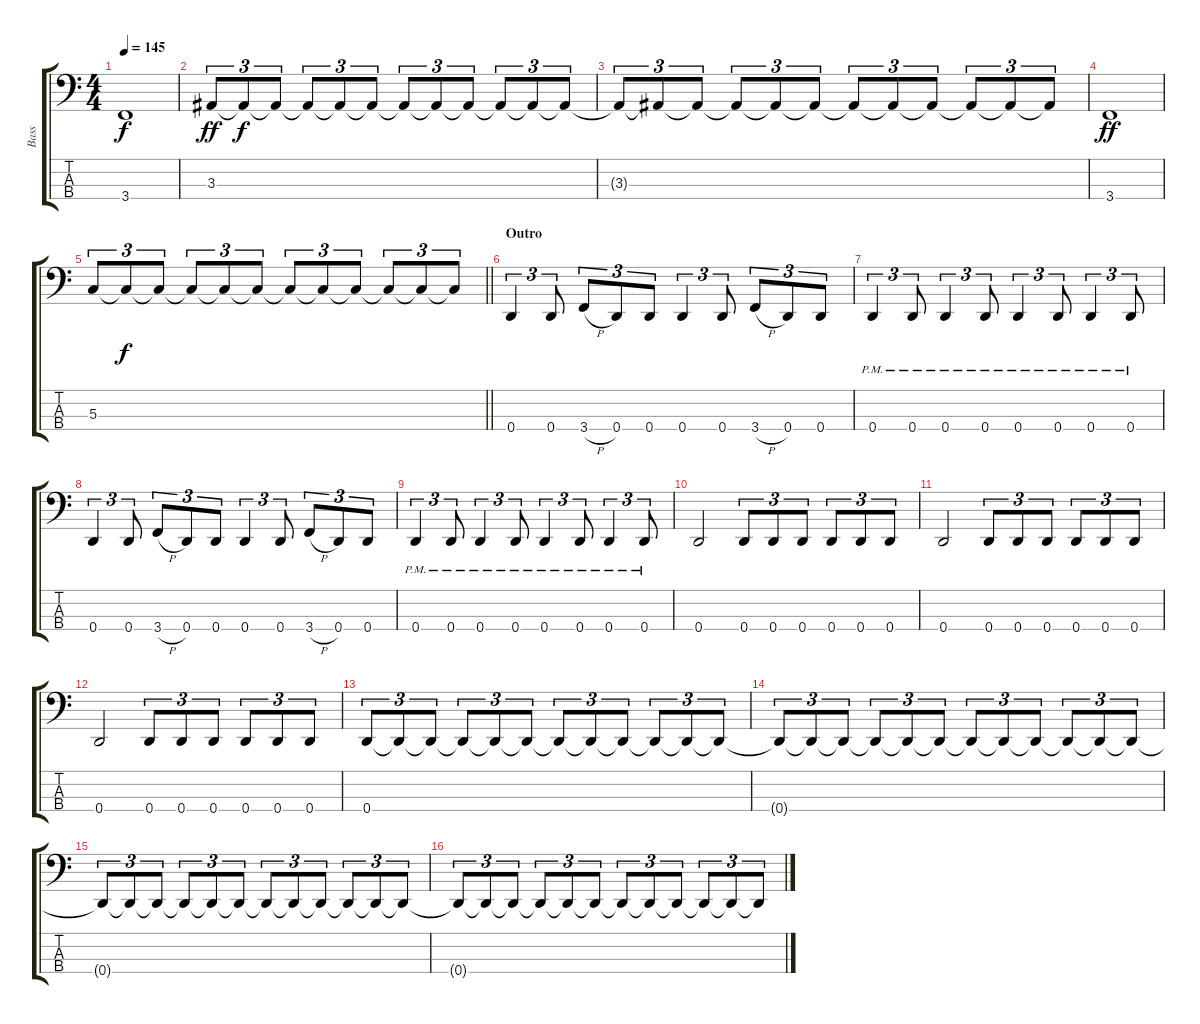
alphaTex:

\track ("Bass" "Bass") {instrument electricbassfinger}
\staff {score tabs}
\tuning (F2 C2 G1 D1) {hide}
\ts (4 4)
\tempo 145
\clef f4
\ks c
3.4{t}.1{dy f} |
3.3.8{tu (3 2) dy ff} 3.3{t}.8{tu (3 2) dy f} 3.3{t}.8{tu (3 2)} 3.3{t}.8{tu (3 2)} 3.3{t}.8{tu (3 2)} 3.3{t}.8{tu (3 2)} 3.3{t}.8{tu (3 2)} 3.3{t}.8{tu (3 2)} 3.3{t}.8{tu (3 2)} 3.3{t}.8{tu (3 2)} 3.3{t}.8{tu (3 2)} 3.3{t}.8{tu (3 2)} |
3.3{t}.8{tu (3 2)} 3.3{t}.8{tu (3 2)} 3.3{t}.8{tu (3 2)} 3.3{t}.8{tu (3 2)} 3.3{t}.8{tu (3 2)} 3.3{t}.8{tu (3 2)} 3.3{t}.8{tu (3 2)} 3.3{t}.8{tu (3 2)} 3.3{t}.8{tu (3 2)} 3.3{t}.8{tu (3 2)} 3.3{t}.8{tu (3 2)} 3.3{t}.8{tu (3 2)} |
3.4.1{dy ff} |
\barLineRight lightlight
5.3.8{tu (3 2)} 5.3{t}.8{tu (3 2) dy f} 5.3{t}.8{tu (3 2)} 5.3{t}.8{tu (3 2)} 5.3{t}.8{tu (3 2)} 5.3{t}.8{tu (3 2)} 5.3{t}.8{tu (3 2)} 5.3{t}.8{tu (3 2)} 5.3{t}.8{tu (3 2)} 5.3{t}.8{tu (3 2)} 5.3{t}.8{tu (3 2)} 5.3{t}.8{tu (3 2)} |
\section ("" "Outro")
0.4.4{tu (3 2)} 0.4.8{tu (3 2)} 3.4{h}.8{tu (3 2)} 0.4.8{tu (3 2)} 0.4.8{tu (3 2)} 0.4.4{tu (3 2)} 0.4.8{tu (3 2)} 3.4{h}.8{tu (3 2)} 0.4.8{tu (3 2)} 0.4.8{tu (3 2)} |
0.4{pm}.4{tu (3 2)} 0.4{pm}.8{tu (3 2)} 0.4{pm}.4{tu (3 2)} 0.4{pm}.8{tu (3 2)} 0.4{pm}.4{tu (3 2)} 0.4{pm}.8{tu (3 2)} 0.4{pm}.4{tu (3 2)} 0.4{pm}.8{tu (3 2)} |
0.4.4{tu (3 2)} 0.4.8{tu (3 2)} 3.4{h}.8{tu (3 2)} 0.4.8{tu (3 2)} 0.4.8{tu (3 2)} 0.4.4{tu (3 2)} 0.4.8{tu (3 2)} 3.4{h}.8{tu (3 2)} 0.4.8{tu (3 2)} 0.4.8{tu (3 2)} |
0.4{pm}.4{tu (3 2)} 0.4{pm}.8{tu (3 2)} 0.4{pm}.4{tu (3 2)} 0.4{pm}.8{tu (3 2)} 0.4{pm}.4{tu (3 2)} 0.4{pm}.8{tu (3 2)} 0.4{pm}.4{tu (3 2)} 0.4{pm}.8{tu (3 2)} |
0.4.2 0.4.8{tu (3 2)} 0.4.8{tu (3 2)} 0.4.8{tu (3 2)} 0.4.8{tu (3 2)} 0.4.8{tu (3 2)} 0.4.8{tu (3 2)} |
0.4.2 0.4.8{tu (3 2)} 0.4.8{tu (3 2)} 0.4.8{tu (3 2)} 0.4.8{tu (3 2)} 0.4.8{tu (3 2)} 0.4.8{tu (3 2)} |
0.4.2 0.4.8{tu (3 2)} 0.4.8{tu (3 2)} 0.4.8{tu (3 2)} 0.4.8{tu (3 2)} 0.4.8{tu (3 2)} 0.4.8{tu (3 2)} |
0.4.8{tu (3 2)} 0.4{t}.8{tu (3 2)} 0.4{t}.8{tu (3 2)} 0.4{t}.8{tu (3 2)} 0.4{t}.8{tu (3 2)} 0.4{t}.8{tu (3 2)} 0.4{t}.8{tu (3 2)} 0.4{t}.8{tu (3 2)} 0.4{t}.8{tu (3 2)} 0.4{t}.8{tu (3 2)} 0.4{t}.8{tu (3 2)} 0.4{t}.8{tu (3 2)} |
0.4{t}.8{tu (3 2)} 0.4{t}.8{tu (3 2)} 0.4{t}.8{tu (3 2)} 0.4{t}.8{tu (3 2)} 0.4{t}.8{tu (3 2)} 0.4{t}.8{tu (3 2)} 0.4{t}.8{tu (3 2)} 0.4{t}.8{tu (3 2)} 0.4{t}.8{tu (3 2)} 0.4{t}.8{tu (3 2)} 0.4{t}.8{tu (3 2)} 0.4{t}.8{tu (3 2)} |
0.4{t}.8{tu (3 2) volume 0} 0.4{t}.8{tu (3 2)} 0.4{t}.8{tu (3 2)} 0.4{t}.8{tu (3 2)} 0.4{t}.8{tu (3 2)} 0.4{t}.8{tu (3 2)} 0.4{t}.8{tu (3 2)} 0.4{t}.8{tu (3 2)} 0.4{t}.8{tu (3 2)} 0.4{t}.8{tu (3 2)} 0.4{t}.8{tu (3 2)} 0.4{t}.8{tu (3 2)} |
0.4{t}.8{tu (3 2)} 0.4{t}.8{tu (3 2)} 0.4{t}.8{tu (3 2)} 0.4{t}.8{tu (3 2)} 0.4{t}.8{tu (3 2)} 0.4{t}.8{tu (3 2)} 0.4{t}.8{tu (3 2)} 0.4{t}.8{tu (3 2)} 0.4{t}.8{tu (3 2)} 0.4{t}.8{tu (3 2)} 0.4{t}.8{tu (3 2)} 0.4{t}.8{tu (3 2)}
